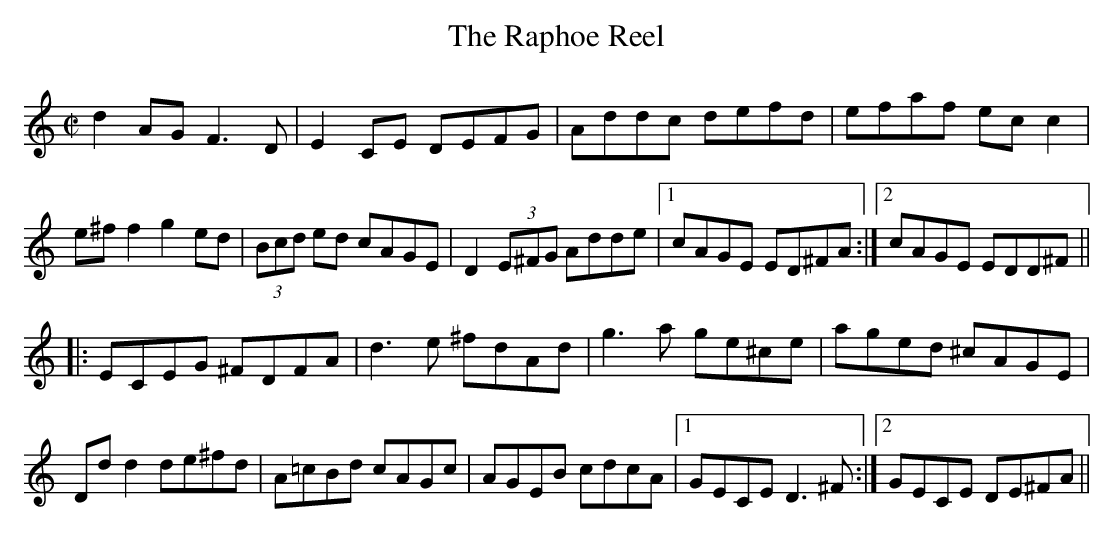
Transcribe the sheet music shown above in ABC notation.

X:1
T:Raphoe Reel, The
M:C|
K:Ddor
d2AG F3D|E2CE DEFG|Addc defd|efaf ecc2|
e^ff2 g2ed|(3Bcd ed cAGE|D2 (3E^FG Adde|1 cAGE ED^FA:|2 cAGE EDD^F||
|:ECEG ^FDFA|d3e ^fdAd|g3a ge^ce|aged ^cAGE|
Ddd2 de^fd|A=cBd cAGc|AGEB cdcA|1 GECE D3^F:|2 GECE DE^FA||
